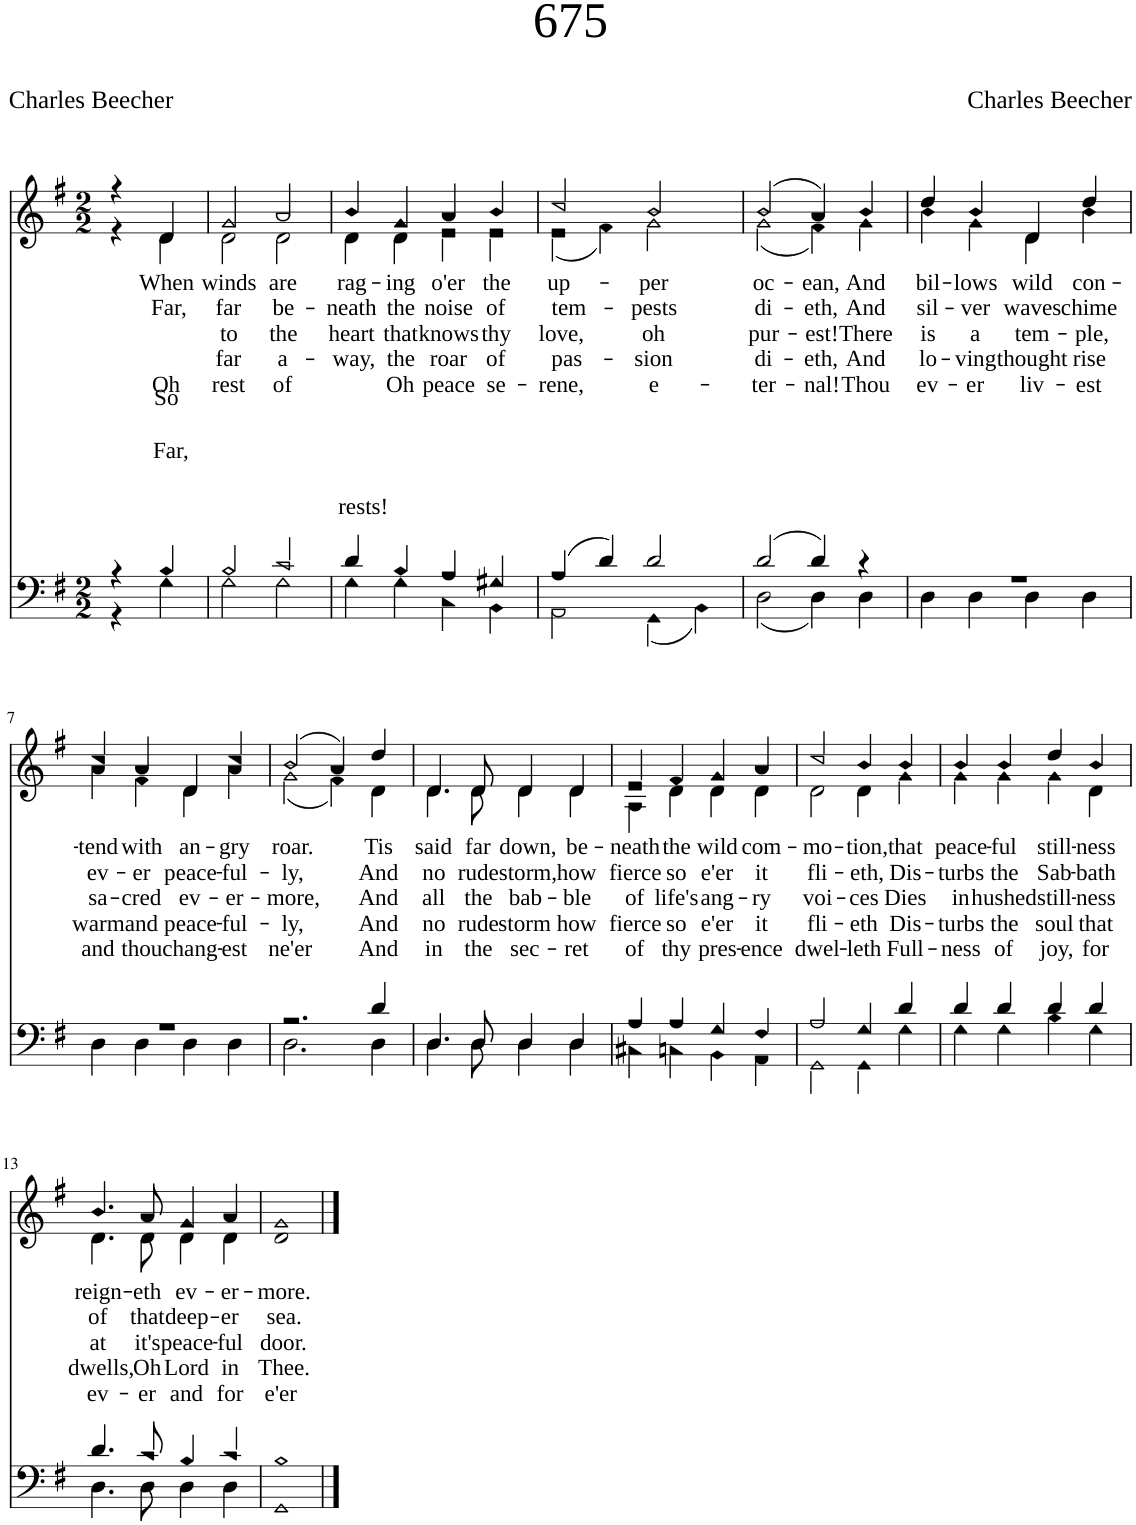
**kern	**kern	**text	**text	**text	**text	**text
*part2	*part1	*part1	*part1	*part1	*part1	*part1
*staff2	*staff1	*staff1	*staff1	*staff1	*staff1	*staff1
*I"Bass	*I"Soprano	*	*	*	*	*
*clefF4	*clefG2	*	*	*	*	*
*k[f#]	*k[f#]	*	*	*	*	*
*M2/2	*M2/2	*	*	*	*	*
=1	=1	=1	=1	=1	=1	=1
*^	*^	*	*	*	*	*
4r	4r	4r	4r	.	.	.	.	.
!	!	!	!	!LO:LY:b	!	!	!	!
!	!	!	!	!	!LO:LY:b	!LO:LY:b	!LO:LY:b	!LO:LY:b
4B/	4G\	4d/	4d\	.	Far,	So	Far,	Oh
=2	=2	=2	=2	=2	=2	=2	=2	=2
!	!	!	!	!LO:LY:b	!	!	!	!
!	!	!	!	!	!LO:LY:b	!LO:LY:b	!LO:LY:b	!LO:LY:b
2B/	2G\	2g/	2d\	.	far	to	far	rest
!	!	!	!	!LO:LY:b	!	!	!	!
!	!	!	!	!	!LO:LY:b	!LO:LY:b	!LO:LY:b	!LO:LY:b
2c/	2G\	2a/	2d\	.	be-	the	a-	of
=3	=3	=3	=3	=3	=3	=3	=3	=3
!	!	!	!	!LO:LY:b	!	!	!	!
!	!	!	!	!	!LO:LY:b	!LO:LY:b	!LO:LY:b	!LO:LY:b
4d/	4G\	4b/	4d\	.	-neath	heart	-way,	rests!
!	!	!	!	!LO:LY:b	!	!	!	!
!	!	!	!	!	!LO:LY:b	!LO:LY:b	!LO:LY:b	!LO:LY:b
4B/	4G\	4g/	4d\	.	the	that	the	Oh
!	!	!	!	!LO:LY:b	!	!	!	!
!	!	!	!	!	!LO:LY:b	!LO:LY:b	!LO:LY:b	!LO:LY:b
4A/	4C\	4a/	4e\	.	noise	knows	roar	peace
!	!	!	!	!LO:LY:b	!	!	!	!
!	!	!	!	!	!LO:LY:b	!LO:LY:b	!LO:LY:b	!LO:LY:b
4G#X/	4BB\	4b/	4e\	.	of	thy	of	se-
=4	=4	=4	=4	=4	=4	=4	=4	=4
!	!	!	!	!LO:LY:b	!	!	!	!
!	!	!	!	!	!LO:LY:b	!LO:LY:b	!LO:LY:b	!LO:LY:b
(4A/	2AA\	2cc/	(4e\	.	tem-	love,	pas-	-rene,
4d/)	.	.	4f#\)	.	.	.	.	.
!	!	!	!	!LO:LY:b	!	!	!	!
!	!	!	!	!	!LO:LY:b	!LO:LY:b	!LO:LY:b	!LO:LY:b
2d/	(4GG\	2b/	2g\	.	-pests	oh	-sion	e-
.	4BB\)	.	.	.	.	.	.	.
=5	=5	=5	=5	=5	=5	=5	=5	=5
!	!	!	!	!LO:LY:b	!	!	!	!
!	!	!	!	!	!LO:LY:b	!LO:LY:b	!LO:LY:b	!LO:LY:b
(2d/	(2D\	(2b/	(2g\	.	di-	pur-	di-	-ter-
!	!	!	!	!LO:LY:b	!	!	!	!
!	!	!	!	!	!LO:LY:b	!LO:LY:b	!LO:LY:b	!LO:LY:b
4d/)	4D\)	4a/)	4f#\)	.	-eth,	-est!	-eth,	-nal!
!	!	!	!	!LO:LY:b	!	!	!	!
!	!	!	!	!	!LO:LY:b	!LO:LY:b	!LO:LY:b	!LO:LY:b
4r	4D\	4b/	4g\	.	And	There	And	Thou
=6	=6	=6	=6	=6	=6	=6	=6	=6
!	!	!	!	!LO:LY:b	!	!	!	!
!	!	!	!	!	!LO:LY:b	!LO:LY:b	!LO:LY:b	!LO:LY:b
1r	4D\	4dd/	4b\	.	sil-	is	lo-	ev-
!	!	!	!	!LO:LY:b	!	!	!	!
!	!	!	!	!	!LO:LY:b	!LO:LY:b	!LO:LY:b	!LO:LY:b
.	4D\	4b/	4g\	.	-ver	a	-ving	-er
!	!	!	!	!LO:LY:b	!	!	!	!
!	!	!	!	!	!LO:LY:b	!LO:LY:b	!LO:LY:b	!LO:LY:b
.	4D\	4d/	4d\	.	waves	tem-	thought	liv-
!	!	!	!	!LO:LY:b	!	!	!	!
!	!	!	!	!	!LO:LY:b	!LO:LY:b	!LO:LY:b	!LO:LY:b
.	4D\	4dd/	4b\	.	chime	-ple,	rise	-est
!!LO:LB:g=z	!!
=7	=7	=7	=7	=7	=7	=7	=7	=7
!	!	!	!	!LO:LY:b	!	!	!	!
!	!	!	!	!	!LO:LY:b	!LO:LY:b	!LO:LY:b	!LO:LY:b
1r	4D\	4cc/	4a\	.	ev-	sa-	warm	and
!	!	!	!	!LO:LY:b	!	!	!	!
!	!	!	!	!	!LO:LY:b	!LO:LY:b	!LO:LY:b	!LO:LY:b
.	4D\	4a/	4f#\	.	-er	-cred	and	thou
!	!	!	!	!LO:LY:b	!	!	!	!
!	!	!	!	!	!LO:LY:b	!LO:LY:b	!LO:LY:b	!LO:LY:b
.	4D\	4d/	4d\	.	peace-	ev-	peace-	chang-
!	!	!	!	!LO:LY:b	!	!	!	!
!	!	!	!	!	!LO:LY:b	!LO:LY:b	!LO:LY:b	!LO:LY:b
.	4D\	4cc/	4a\	.	-ful-	-er-	-ful-	-est
=8	=8	=8	=8	=8	=8	=8	=8	=8
!	!	!	!	!LO:LY:b	!	!	!	!
!	!	!	!	!	!LO:LY:b	!LO:LY:b	!LO:LY:b	!LO:LY:b
2.r	2.D\	(2b/	(2g\	.	-ly,	-more,	-ly,	ne'er
.	.	4a/)	4f#\)	.	.	.	.	.
!	!	!	!	!LO:LY:b	!	!	!	!
!	!	!	!	!	!LO:LY:b	!LO:LY:b	!LO:LY:b	!LO:LY:b
4d/	4D\	4dd/	4d\	.	And	And	And	And
=9	=9	=9	=9	=9	=9	=9	=9	=9
!	!	!	!	!LO:LY:b	!	!	!	!
!	!	!	!	!	!LO:LY:b	!LO:LY:b	!LO:LY:b	!LO:LY:b
4.D/	4.D\	4.d/	4.d\	.	no	all	no	in
!	!	!	!	!LO:LY:b	!	!	!	!
!	!	!	!	!	!LO:LY:b	!LO:LY:b	!LO:LY:b	!LO:LY:b
8D/	8D\	8d/	8d\	.	rude	the	rude	the
!	!	!	!	!LO:LY:b	!	!	!	!
!	!	!	!	!	!LO:LY:b	!LO:LY:b	!LO:LY:b	!LO:LY:b
4D/	4D\	4d/	4d\	.	storm,	bab-	storm	sec-
!	!	!	!	!LO:LY:b	!	!	!	!
!	!	!	!	!	!LO:LY:b	!LO:LY:b	!LO:LY:b	!LO:LY:b
4D/	4D\	4d/	4d\	.	how	-ble	how	-ret
=10	=10	=10	=10	=10	=10	=10	=10	=10
!	!	!	!	!LO:LY:b	!	!	!	!
!	!	!	!	!	!LO:LY:b	!LO:LY:b	!LO:LY:b	!LO:LY:b
4A/	4C#X\	4e/	4A\	.	fierce	of	fierce	of
!	!	!	!	!LO:LY:b	!	!	!	!
!	!	!	!	!	!LO:LY:b	!LO:LY:b	!LO:LY:b	!LO:LY:b
4A/	4Cn\	4f#/	4d\	.	so	life's	so	thy
!	!	!	!	!LO:LY:b	!	!	!	!
!	!	!	!	!	!LO:LY:b	!LO:LY:b	!LO:LY:b	!LO:LY:b
4G/	4BB\	4g/	4d\	.	e'er	ang-	e'er	pres-
!	!	!	!	!LO:LY:b	!	!	!	!
!	!	!	!	!	!LO:LY:b	!LO:LY:b	!LO:LY:b	!LO:LY:b
4F#/	4AA\	4a/	4d\	.	it	-ry	it	-ence
=11	=11	=11	=11	=11	=11	=11	=11	=11
!	!	!	!	!LO:LY:b	!	!	!	!
!	!	!	!	!	!LO:LY:b	!LO:LY:b	!LO:LY:b	!LO:LY:b
2A/	2GG\	2cc/	2d\	.	fli-	voi-	fli-	dwel-
!	!	!	!	!LO:LY:b	!	!	!	!
!	!	!	!	!	!LO:LY:b	!LO:LY:b	!LO:LY:b	!LO:LY:b
4G/	4GG\	4b/	4d\	.	-eth,	-ces	-eth	-leth
!	!	!	!	!LO:LY:b	!	!	!	!
!	!	!	!	!	!LO:LY:b	!LO:LY:b	!LO:LY:b	!LO:LY:b
4d/	4G\	4b/	4g\	.	Dis-	Dies	Dis-	Full-
=12	=12	=12	=12	=12	=12	=12	=12	=12
!	!	!	!	!LO:LY:b	!	!	!	!
!	!	!	!	!	!LO:LY:b	!LO:LY:b	!LO:LY:b	!LO:LY:b
4d/	4G\	4b/	4g\	.	-turbs	in	-turbs	-ness
!	!	!	!	!LO:LY:b	!	!	!	!
!	!	!	!	!	!LO:LY:b	!LO:LY:b	!LO:LY:b	!LO:LY:b
4d/	4G\	4b/	4g\	.	the	hushed	the	of
!	!	!	!	!LO:LY:b	!	!	!	!
!	!	!	!	!	!LO:LY:b	!LO:LY:b	!LO:LY:b	!LO:LY:b
4d/	4B\	4dd/	4g\	.	Sab-	still-	soul	joy,
!	!	!	!	!LO:LY:b	!	!	!	!
!	!	!	!	!	!LO:LY:b	!LO:LY:b	!LO:LY:b	!LO:LY:b
4d/	4G\	4b/	4d\	.	-bath	-ness	that	for
!!LO:LB:g=z	!!
=13	=13	=13	=13	=13	=13	=13	=13	=13
!	!	!	!	!LO:LY:b	!	!	!	!
!	!	!	!	!	!LO:LY:b	!LO:LY:b	!LO:LY:b	!LO:LY:b
4.d/	4.D\	4.b/	4.d\	.	of	at	dwells,	ev-
!	!	!	!	!LO:LY:b	!	!	!	!
!	!	!	!	!	!LO:LY:b	!LO:LY:b	!LO:LY:b	!LO:LY:b
8c/	8D\	8a/	8d\	.	that	it's	Oh	-er
!	!	!	!	!LO:LY:b	!	!	!	!
!	!	!	!	!	!LO:LY:b	!LO:LY:b	!LO:LY:b	!LO:LY:b
4B/	4D\	4g/	4d\	.	deep-	peace-	Lord	and
!	!	!	!	!LO:LY:b	!	!	!	!
!	!	!	!	!	!LO:LY:b	!LO:LY:b	!LO:LY:b	!LO:LY:b
4c/	4D\	4a/	4d\	.	-er	-ful	in	for
=14	=14	=14	=14	=14	=14	=14	=14	=14
!	!	!	!	!LO:LY:b	!	!	!	!
!	!	!	!	!	!LO:LY:b	!LO:LY:b	!LO:LY:b	!LO:LY:b
1B	1GG	1g	1d	.	sea.	door.	Thee.	e'er
*v	*v	*	*	*	*	*	*	*
*	*v	*v	*	*	*	*	*
==	==	==	==	==	==	==
*-	*-	*-	*-	*-	*-	*-
